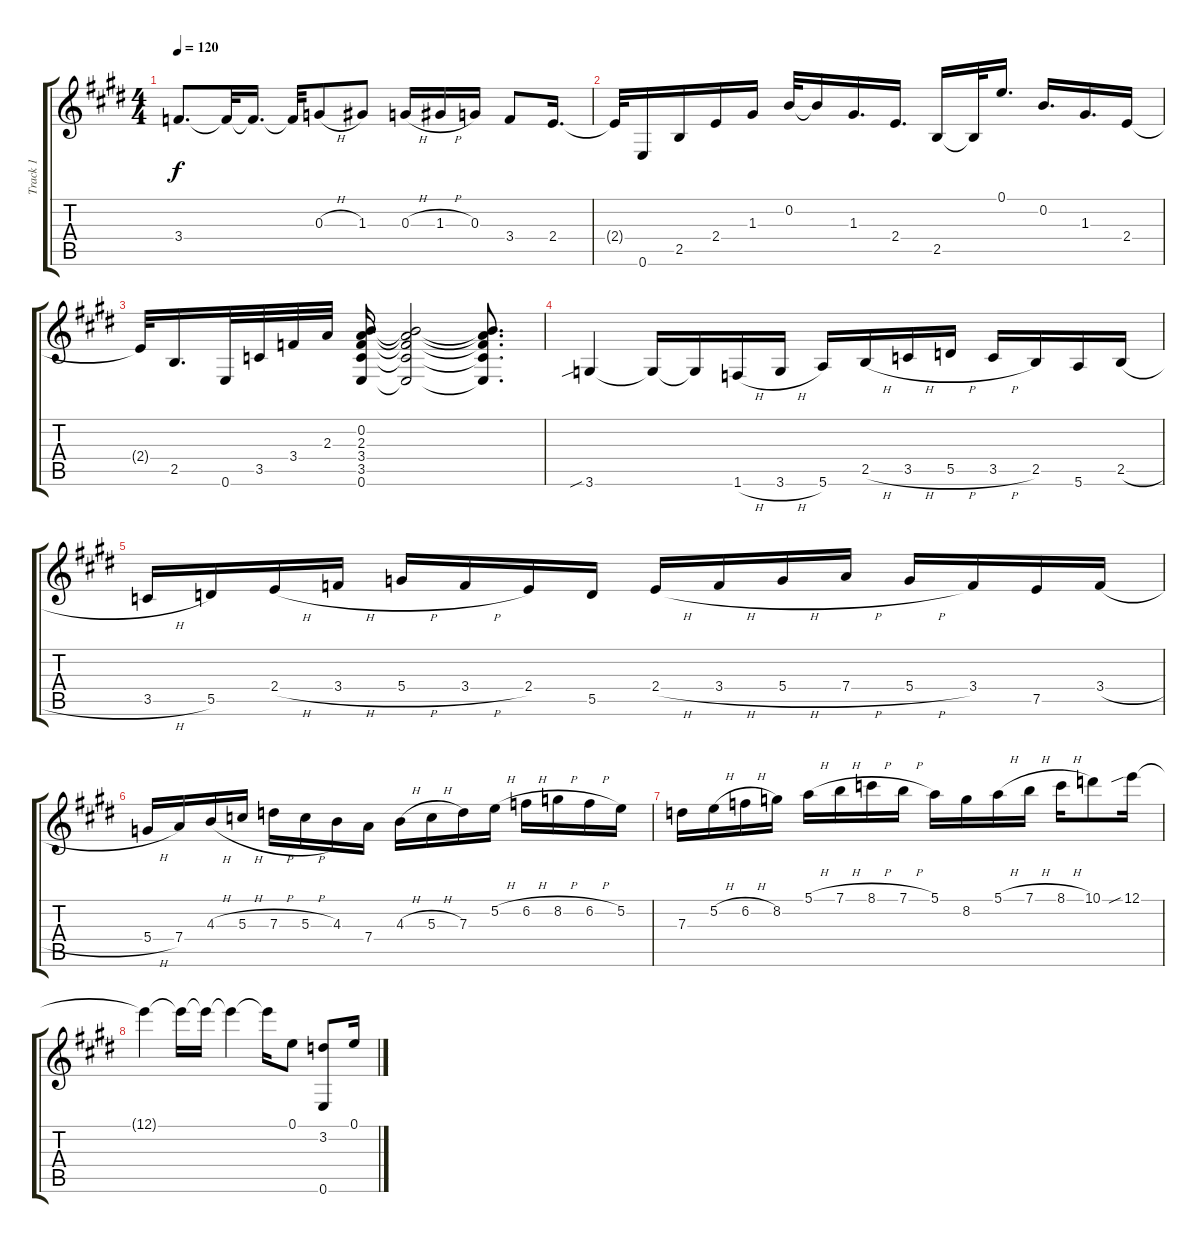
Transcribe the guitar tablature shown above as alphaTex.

\track ("Track 1" "Track 1") {instrument acousticguitarsteel}
\staff {score tabs}
\tuning (E4 B3 G3 D3 A2 E2) {hide}
\ts (4 4)
\tempo 120
\clef g2
\ks e
3.4{t}.8{d dy f} 3.4{t}.32 3.4{t}.16{d} 3.4{t}.32 0.3{h}.8 1.3.8 0.3{h}.16 1.3{h}.16 0.3.16 3.4.8 2.4.16{d} |
2.4{t}.32 0.6.16 2.5.16 2.4.16 1.3.16 0.2.32 0.2{t}.16 1.3.16{d} 2.4.16{d} 2.5.16 2.5{t}.32 0.1.16{d} 0.2.16{d} 1.3.16{d} 2.4.16 |
2.4{t}.32 2.5.16{d} 0.6.32 3.5.32 3.4.32 2.3.32 (0.2 2.3 3.4 3.5 0.6).16 (0.2{t} 2.3{t} 3.4{t} 3.5{t} 0.6{t}).2 (0.2{t} 2.3{t} 3.4{t} 3.5{t} 0.6{t}).8{d} |
3.6{sib}.4 3.6{t}.16 3.6{t}.16 1.6{h}.16 3.6{h}.16 5.6.16 2.5{h}.16 3.5{h}.16 5.5{h}.16 3.5{h}.16 2.5.16 5.6.16 2.5{h}.16 |
3.5{h}.16 5.5.16 2.4{h}.16 3.4{h}.16 5.4{h}.16 3.4{h}.16 2.4.16 5.5.16 2.4{h}.16 3.4{h}.16 5.4{h}.16 7.4{h}.16 5.4{h}.16 3.4.16 7.5.16 3.4{h}.16 |
5.4{h}.16 7.4.16 4.3{h}.16 5.3{h}.16 7.3{h}.16 5.3{h}.16 4.3.16 7.4.16 4.3{h}.16 5.3{h}.16 7.3.16 5.2{h}.16 6.2{h}.16 8.2{h}.16 6.2{h}.16 5.2.16 |
7.3.16 5.2{h}.16 6.2{h}.16 8.2.16 5.1{h}.16 7.1{h}.16 8.1{h}.16 7.1{h}.16 5.1.16 8.2.16 5.1{h}.16 7.1{h}.16 8.1{h}.16 10.1.8 12.1{sib}.16 |
12.1{t}.4 12.1{t}.16 12.1{t}.16 12.1{t}.4 12.1{t}.16 0.1.8 (3.2 0.6).8 0.1.16
